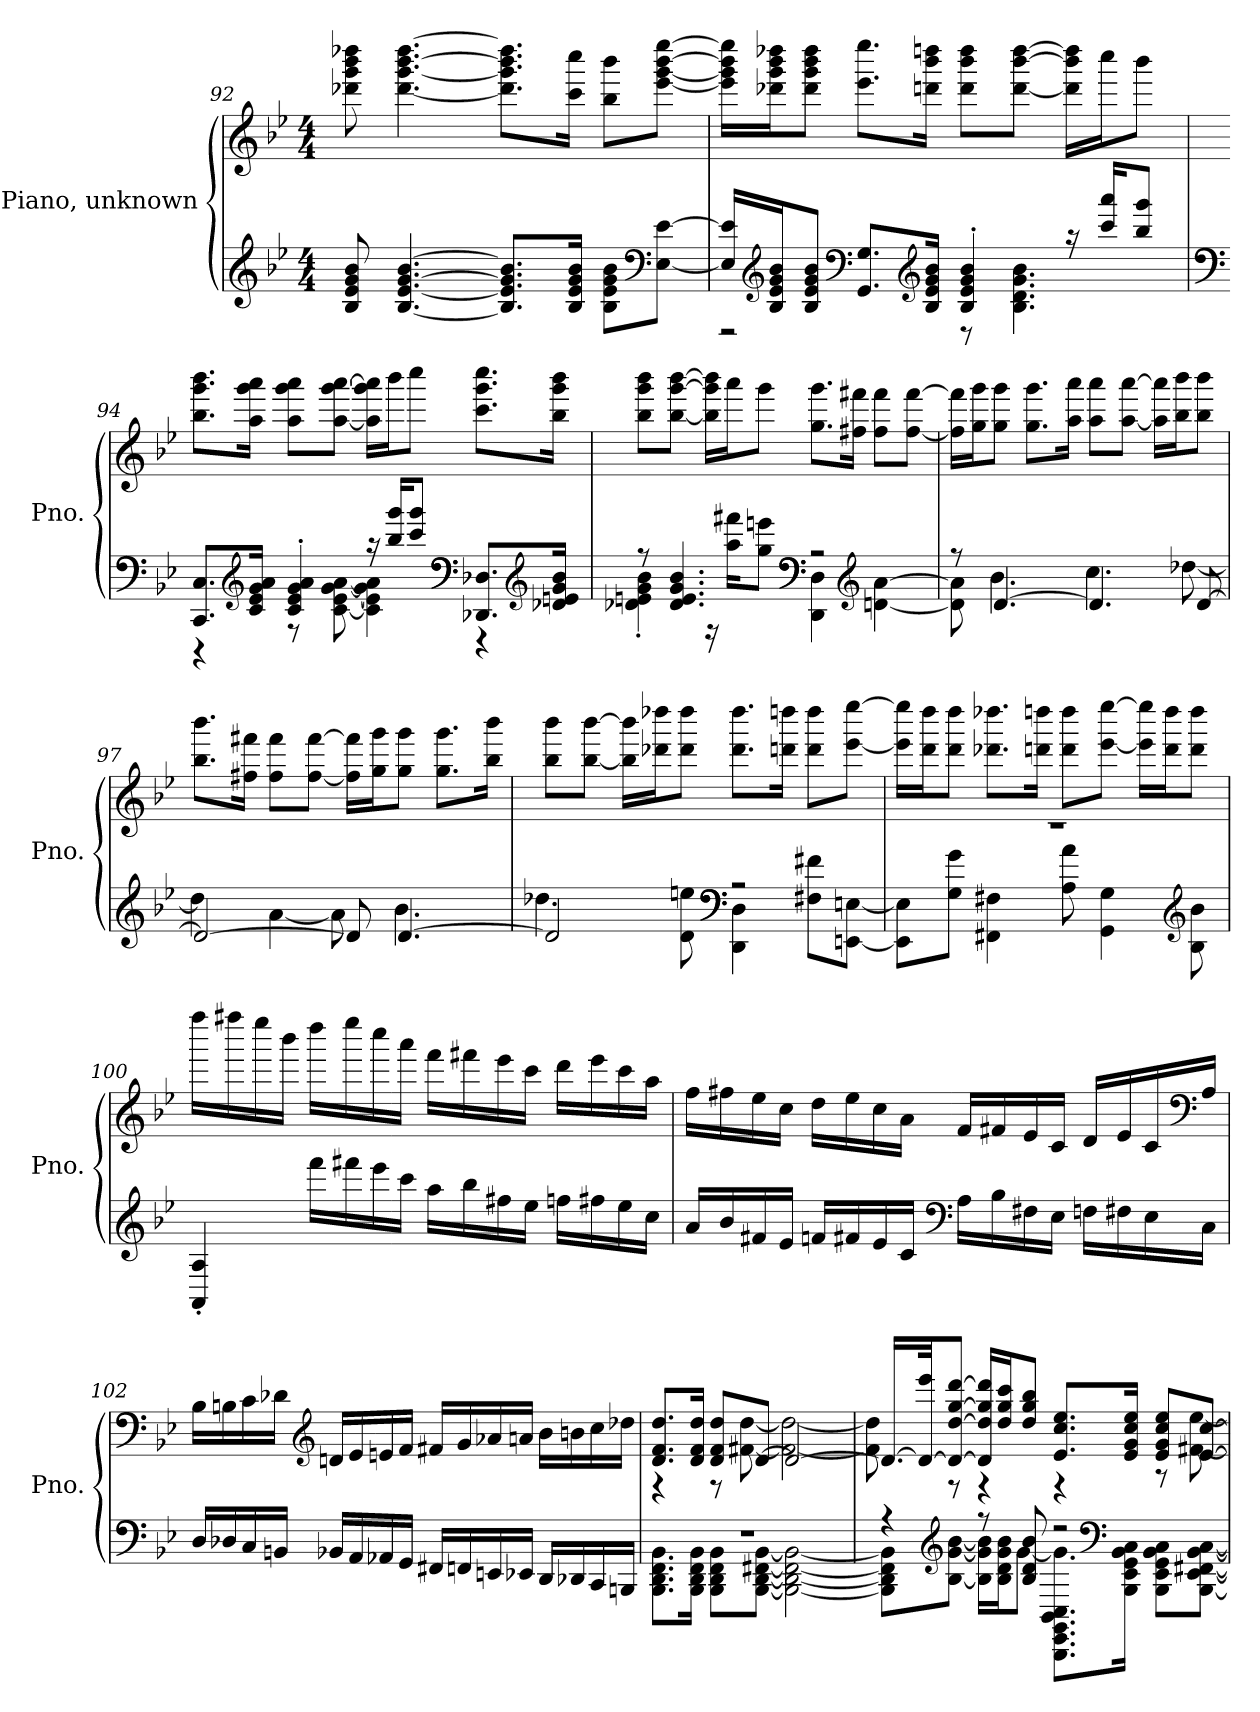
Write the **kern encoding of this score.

**kern	**kern
*part1	*part1
*staff2	*staff1
*I"Piano, unknown	*
*I'Pno.	*
!!LO:PB:g=z
*clefG2	*clefG2
*k[b-e-]	*k[b-e-]
*M4/4	*M4/4
=92	=92
8B-/ 8e-/ 8g/ 8b-/	8ddd-X\ 8ggg\ 8bbb-\ 8dddd-X\
[4.B-/ [4.e-/ [4.g/ [4.b-/	[4.ddd-\ [4.ggg\ [4.bbb-\ [4.dddd-\
8.B-/] 8.e-/] 8.g/] 8.b-/]L	8.ddd-\] 8.ggg\] 8.bbb-\] 8.dddd-\]L
16B-/ 16e-/ 16g/ 16b-/Jk	16ccc\ 16cccc\Jk
8B-\ 8e-\ 8g\ 8b-\L	8bb-\ 8bbb-\L
*clefF4	*
[8E-\ [8e-\J	[8eee-\ [8ggg\ [8bbb-\ [8eeee-\J
=93	=93
*^	*
16E-/] 16e-/]LL	2r	16eee-\] 16ggg\] 16bbb-\] 16eeee-\]LL
*clefG2	*	*
16B-/ 16e-/ 16g/ 16b-/J	.	16ddd-X\ 16ggg\ 16bbb-\ 16dddd-X\J
8B-/ 8e-/ 8g/ 8b-/J	.	8ddd-\ 8ggg\ 8bbb-\ 8dddd-\J
*clefF4	*	*
8.GG/ 8.G/L	.	8.eee-\ 8.eeee-\L
*clefG2	*	*
16B-/ 16e-/ 16g/ 16b-/Jk	.	16dddn\ 16bbb-\ 16ddddn\Jk
4B-/' 4e-/' 4g/' 4b-/'	8r	8ddd\ 8bbb-\ 8dddd\L
.	4.B-\ 4.d\ 4.g\ 4.b-\	[8ddd\ [8bbb-\ [8dddd\J
16r	.	16ddd\] 16bbb-\] 16dddd\]LL
16ccc/ 16aaa/KL	.	16cccc\J
8bb-/ 8ggg/J	.	8bbb-\J
!!LO:LB:g=z
=94	=94	=94
*clefF4	*	*
8.CC/ 8.C/L	4r	8.bb-\ 8.ggg\ 8.bbb-\L
*clefG2	*	*
16c/ 16e-/ 16g/ 16a/Jk	.	16aa\ 16ggg\ 16aaa\Jk
4c/' 4e-/' 4g/' 4a/'	8r	8aa\ 8ggg\ 8aaa\L
.	[8c\ [8e-\ [8g\ [8a\	[8aa\ [8ggg\ [8aaa\J
16r	4c\] 4e-\] 4g\] 4a\]	16aa\] 16ggg\] 16aaa\]LL
16bb-/ 16ggg/KL	.	16bbb-\J
8ccc/ 8ggg/J	.	8cccc\J
*clefF4	*	*
8.DD-X/ 8.D-X/L	4r	8.ccc\ 8.ggg\ 8.cccc\L
*clefG2	*	*
16d-X/ 16en/ 16g/ 16b-/Jk	.	16bb-\ 16ggg\ 16bbb-\Jk
=95	=95	=95
8r	4d-X\' 4en\' 4g\' 4b-\'	8bb-\ 8ggg\ 8bbb-\L
4.d-/ 4.e/ 4.g/ 4.b-/	.	[8bb-\ [8ggg\ [8bbb-\J
.	16r	16bb-\] 16ggg\] 16bbb-\]LL
.	16aa\ 16fff#X\KL	16aaa\J
.	8gg\ 8eeen\J	8ggg\J
*clefF4	*	*
2r	4DD\ 4D\	8.gg\ 8.ggg\L
.	.	16ff#X\ 16fff#X\Jk
*clefG2	*	*
.	[4dn\ [4a\	8ff#\ 8fff#\L
.	.	[8ff#\ [8fff#\J
!!LO:LB:g=z
=96	=96	=96
8r	8d\] 8a\]	16ff#\] 16fff#\]LL
.	.	16gg\ 16ggg\J
[4.d/	4.b-\	8gg\ 8ggg\J
.	.	8.gg\ 8.ggg\L
.	.	16aa\ 16aaa\Jk
4.d/]	4.cc\	8aa\ 8aaa\L
.	.	[8aa\ [8aaa\J
.	.	16aa\] 16aaa\]LL
.	.	16bb-\ 16bbb-\J
[8d/	[8dd-X\	8bb-\ 8bbb-\J
=97	=97	=97
2d/_	4dd-\]	8.bb-\ 8.bbb-\L
.	.	16ff#X\ 16fff#X\Jk
.	[4a\	8ff#\ 8fff#\L
.	.	[8ff#\ [8fff#\J
8d/]	8a\]	16ff#\] 16fff#\]LL
.	.	16gg\ 16ggg\J
[4.d/	4.b-\	8gg\ 8ggg\J
.	.	8.gg\ 8.ggg\L
.	.	16bb-\ 16bbb-\Jk
!!LO:LB:g=z
=98	=98	=98
2d/]	4.dd-X\	8bb-\ 8bbb-\L
.	.	[8bb-\ [8bbb-\J
.	.	16bb-\] 16bbb-\]LL
.	.	16ddd-X\ 16dddd-X\J
.	8d\ 8een\	8ddd-\ 8dddd-\J
*clefF4	*	*
2r	4DD\ 4D\	8.ddd-\ 8.dddd-\L
.	.	16dddn\ 16ddddn\Jk
.	8F#X\ 8f#X\L	8ddd\ 8dddd\L
.	[8EEn\ [8En\J	[8eee-\ [8eeee-\J
=99	=99	=99
1r	8EE\] 8E\]L	16eee-\] 16eeee-\]LL
.	.	16ddd\ 16dddd\J
.	8G\ 8g\J	8ddd\ 8dddd\J
.	4FF#X\ 4F#X\	8.ddd-X\ 8.dddd-X\L
.	.	16dddn\ 16ddddn\Jk
.	8A\ 8a\	8ddd\ 8dddd\L
.	4GG\ 4G\	[8eee-\ [8eeee-\J
.	.	16eee-\] 16eeee-\]LL
.	.	16ddd\ 16dddd\J
*clefG2	*	*
.	8B-\ 8b-\	8ddd\ 8dddd\J
*v	*v	*
!!LO:LB:g=z
=100	=100
4AA/' 4A/'	16ffff\LL
.	16ffff#X\
.	16eeee-\
.	16bbb-\JJ
16fff\LL	16dddd\LL
16fff#X\	16eeee-\
16eee-\	16cccc\
16ccc\JJ	16aaa\JJ
16aa\LL	16fff\LL
16bb-\	16fff#X\
16ff#X\	16eee-\
16ee-\JJ	16ccc\JJ
16ffn\LL	16ddd\LL
16ff#X\	16eee-\
16ee-\	16ccc\
16cc\JJ	16aa\JJ
!!LO:LB:g=z
=101	=101
16a/LL	16ff\LL
16b-/	16ff#X\
16f#X/	16ee-\
16e-/JJ	16cc\JJ
16fn/LL	16dd\LL
16f#X/	16ee-\
16e-/	16cc\
16c/JJ	16a\JJ
*clefF4	*
16A\LL	16f/LL
16B-\	16f#X/
16F#X\	16e-/
16E-\JJ	16c/JJ
16Fn\LL	16d/LL
16F#X\	16e-/
16E-\	16c/
*	*clefF4
16C\JJ	16A/JJ
!!LO:PB:g=z
=102	=102
16D/LL	16B-\LL
16D-X/	16Bn\
16C/	16c\
16BBn/JJ	16d-X\JJ
*	*clefG2
16BB-X/LL	16dn/LL
16AA/	16e-/
16AA-X/	16en/
16GG/JJ	16f/JJ
16FF#X/LL	16f#X/LL
16FFn/	16g/
16EEn/	16a-X/
16EE-X/JJ	16an/JJ
16DD/LL	16b-\LL
16DD-X/	16bn\
16CC/	16cc\
16BBBn/JJ	16dd-X\JJ
=103	=103
*^	*^
1r	8.BBB-\ 8.DD\ 8.FF\ 8.BB-\L	8.d/ 8.f/ 8.dd/L	4r
.	16BBB-\ 16DD\ 16FF\ 16BB-\Jk	16d/ 16f/ 16dd/Jk	.
.	8BBB-\ 8DD\ 8FF\ 8BB-\L	8d/ 8f/ 8dd/L	8r
.	[8BBB-\ [8DD\ [8FF#X\ [8BB-\J	[8d/J	[8f#X\ [8dd\
.	2BBB-\_ 2DD\_ 2FF#\_ 2BB-\_	2d/_	2f#\_ 2dd\_
!!LO:LB:g=z	!!
=104	=104	=104	=104
4r	8BBB-\] 8DD\] 8FF#\] 8BB-\]L	16.d/LL_	8f#\] 8dd\]
.	.	32d/_ 32eee-/JK	.
*clefG2	*	*	*
.	[8B-\ [8g\ [8b-\J	8d/_ [8dd/ [8gg/ [8ddd/J	8r
8r	16B-\] 16g\] 16b-\]LL	16d/] 16dd/] 16gg/] 16ddd/]LL	4r
.	16B-\ 16d\ 16g\ 16b-\J	16dd/ 16gg/ 16ccc/J	.
8B-/ 8d/ 8b-/	[8g\J	8dd/ 8gg/ 8bb-/J	.
2r	8.BBB-\ 8.EE-\ 8.GG\ 8.BB-\ 8.C\ 8.g\]L	8.e-/ 8.cc/ 8.ee-/L	4r
*clefF4	*	*	*
.	16BBB-\ 16EE-\ 16GG\ 16BB-\ 16C\Jk	16e-/ 16g/ 16cc/ 16ee-/Jk	.
.	8BBB-\ 8EE-\ 8GG\ 8BB-\ 8C\L	8e-/ 8g/ 8cc/ 8ee-/L	8r
.	[8BBB-\ [8EE-\ [8FF#X\ [8BB-\ [8C\J	[8e-/ [8cc/J	[8f#X\ [8ee-\
*v	*v	*	*
*	*v	*v
=	=
*-	*-
